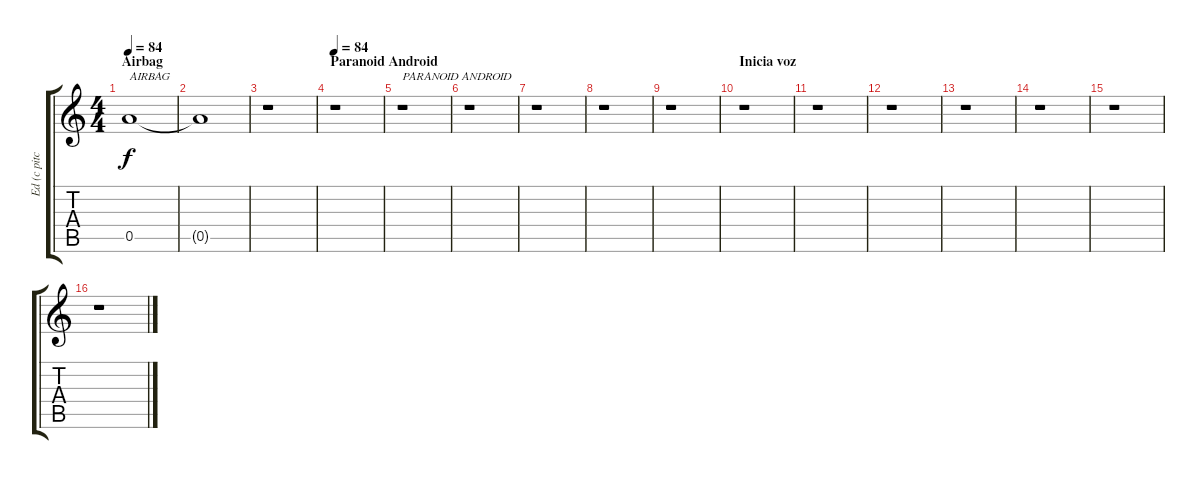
\track ("Ed (c pitch shifter)" "Ed (c pitc") {instrument electricguitarjazz}
\staff {score tabs}
\tuning (E5 B4 G4 D4 A3 E3) {hide}
\ts (4 4)
\section ("" "Airbag")
\tempo 84
\clef g2
\ks c
0.5.1{txt "AIRBAG" dy f instrument cello} |
0.5{t}.1 |
r.1 |
\section ("" "Paranoid Android")
\tempo 84
r.1{instrument electricguitarjazz} |
r.1{txt "PARANOID ANDROID"} |
r.1 |
r.1 |
r.1 |
r.1 |
\section ("" "Inicia voz")
r.1 |
r.1 |
r.1 |
r.1 |
r.1 |
r.1 |
r.1
